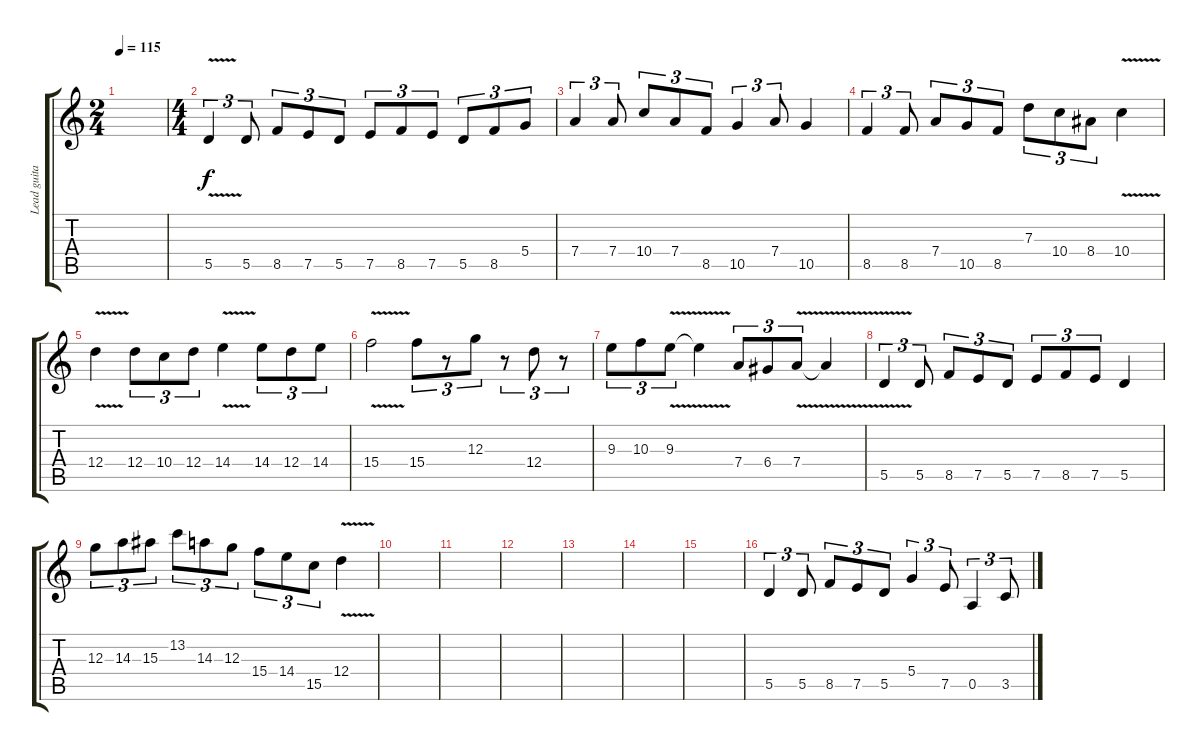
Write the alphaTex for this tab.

\track ("Lead guitar" "Lead guita") {instrument distortionguitar}
\staff {score tabs}
\tuning (E4 B3 G3 D3 A2 E2) {hide}
\ts (2 4)
\tempo 115
\clef g2
\ks c
|
\ts (4 4)
5.5{v}.4{tu (3 2)} 5.5.8{tu (3 2)} 8.5.8{tu (3 2)} 7.5.8{tu (3 2)} 5.5.8{tu (3 2)} 7.5.8{tu (3 2)} 8.5.8{tu (3 2)} 7.5.8{tu (3 2)} 5.5.8{tu (3 2)} 8.5.8{tu (3 2)} 5.4.8{tu (3 2)} |
7.4.4{tu (3 2)} 7.4.8{tu (3 2)} 10.4.8{tu (3 2)} 7.4.8{tu (3 2)} 8.5.8{tu (3 2)} 10.5.4{tu (3 2)} 7.4.8{tu (3 2)} 10.5.4 |
8.5.4{tu (3 2)} 8.5.8{tu (3 2)} 7.4.8{tu (3 2)} 10.5.8{tu (3 2)} 8.5.8{tu (3 2)} 7.3.8{tu (3 2)} 10.4.8{tu (3 2)} 8.4.8{tu (3 2)} 10.4{v}.4 |
12.4{v}.4 12.4.8{tu (3 2)} 10.4.8{tu (3 2)} 12.4.8{tu (3 2)} 14.4{v}.4 14.4.8{tu (3 2)} 12.4.8{tu (3 2)} 14.4.8{tu (3 2)} |
15.4{v}.2 15.4.8{tu (3 2)} r.8{tu (3 2)} 12.3.8{tu (3 2)} r.8{tu (3 2)} 12.4.8{tu (3 2)} r.8{tu (3 2)} |
9.3.8{tu (3 2)} 10.3.8{tu (3 2)} 9.3{v}.8{tu (3 2)} 9.3{t}.4 7.4.8{tu (3 2)} 6.4.8{tu (3 2)} 7.4{v}.8{tu (3 2)} 7.4{t}.4 |
5.5{v}.4{tu (3 2)} 5.5.8{tu (3 2)} 8.5.8{tu (3 2)} 7.5.8{tu (3 2)} 5.5.8{tu (3 2)} 7.5.8{tu (3 2)} 8.5.8{tu (3 2)} 7.5.8{tu (3 2)} 5.5.4 |
12.3.8{tu (3 2)} 14.3.8{tu (3 2)} 15.3.8{tu (3 2)} 13.2.8{tu (3 2)} 14.3.8{tu (3 2)} 12.3.8{tu (3 2)} 15.4.8{tu (3 2)} 14.4.8{tu (3 2)} 15.5.8{tu (3 2)} 12.4{v}.4 |
|
|
|
|
|
|
5.5.4{tu (3 2)} 5.5.8{tu (3 2)} 8.5.8{tu (3 2)} 7.5.8{tu (3 2)} 5.5.8{tu (3 2)} 5.4.4{tu (3 2)} 7.5.8{tu (3 2)} 0.5.4{tu (3 2)} 3.5.8{tu (3 2)}
